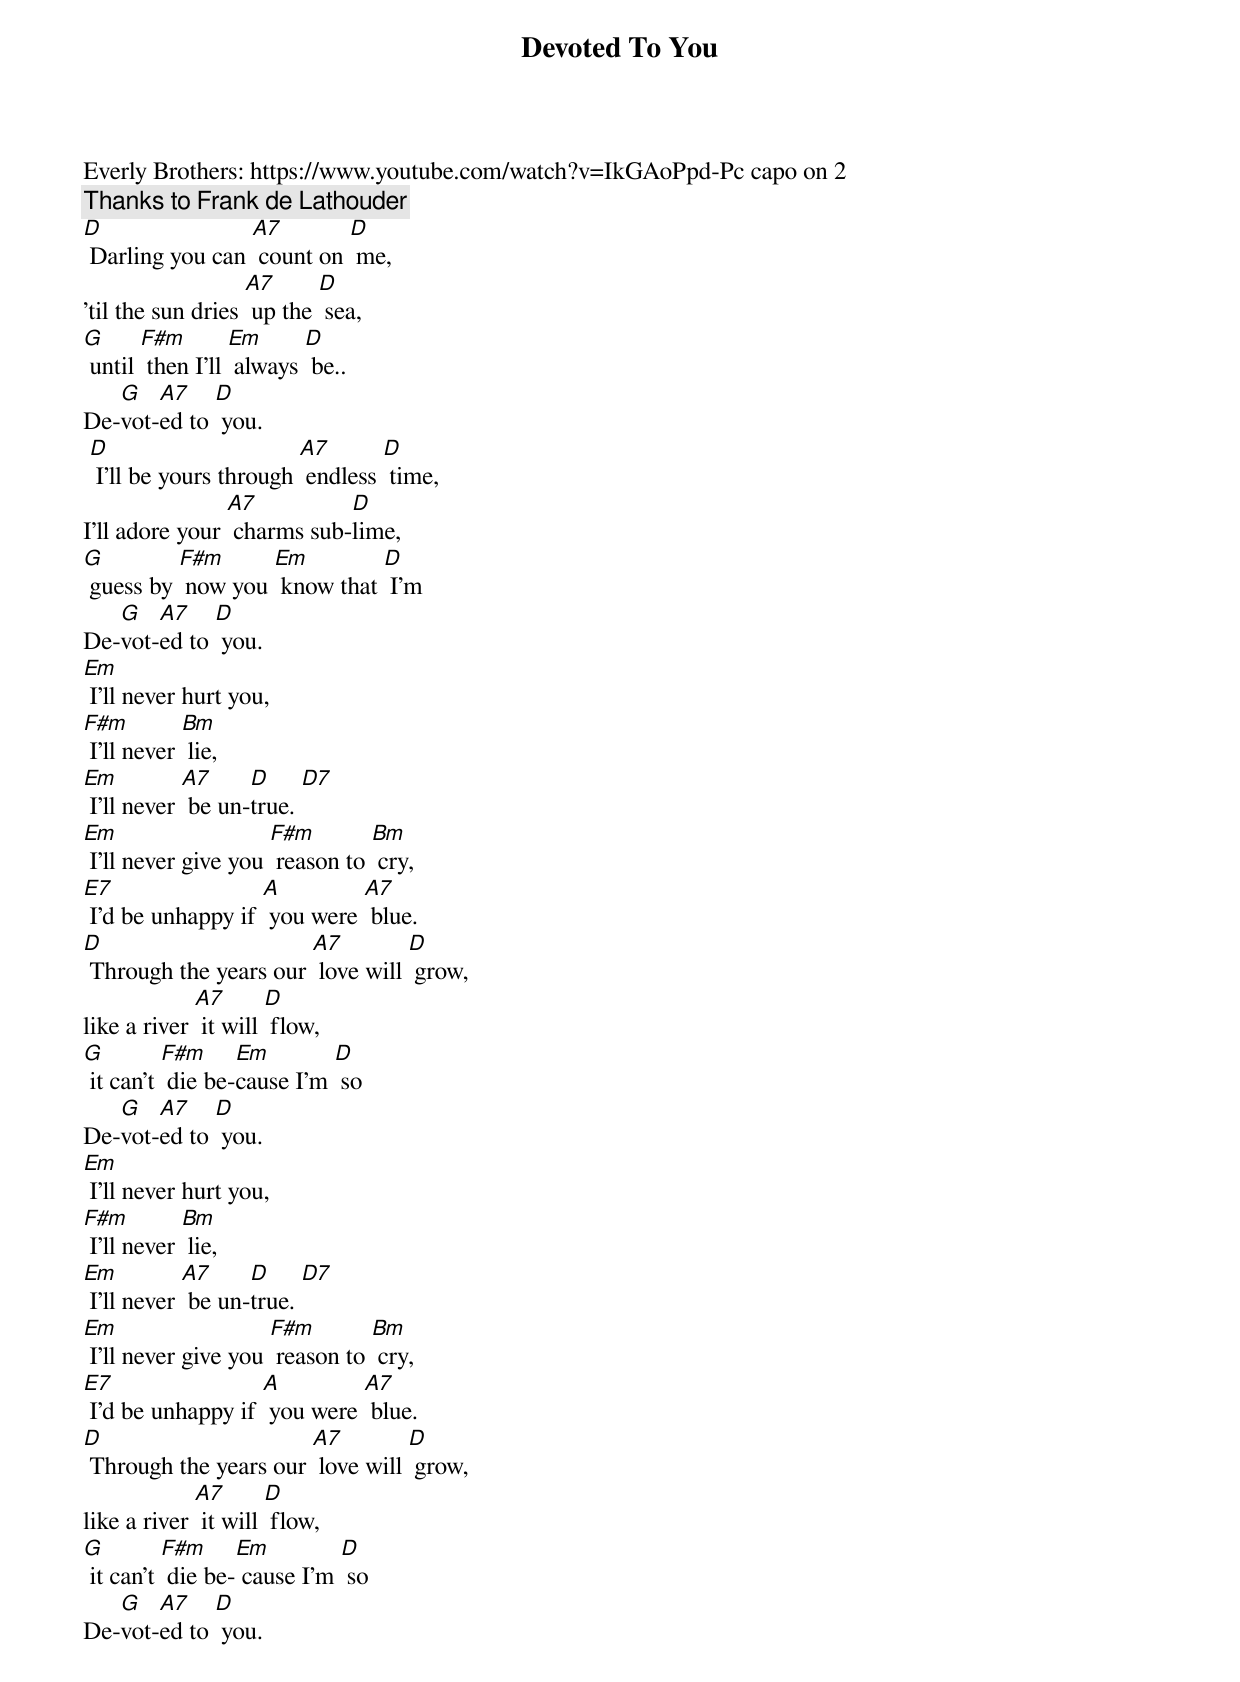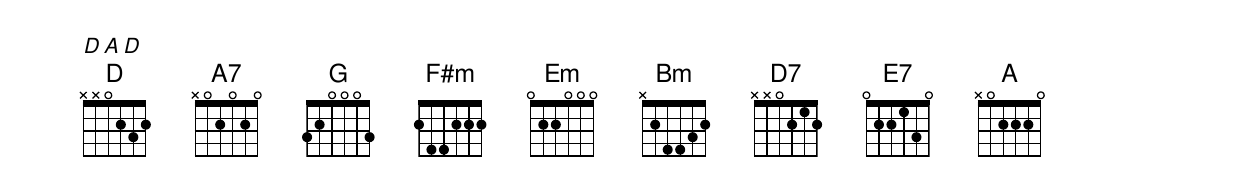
{t:Devoted To You}
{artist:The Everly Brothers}
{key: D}
Everly Brothers: https://www.youtube.com/watch?v=IkGAoPpd-Pc capo on 2
{c: Thanks to Frank de Lathouder}
[D] Darling you can [A7] count on [D] me,
'til the sun dries [A7] up the [D] sea,
[G] until [F#m] then I'll [Em] always [D] be..
De-[G]vot-[A7]ed to [D] you.
{c: }
 [D] I'll be yours through [A7] endless [D] time,
I'll adore your [A7] charms sub-[D]lime,
[G] guess by [F#m] now you [Em] know that [D] I'm
De-[G]vot-[A7]ed to [D] you.
{c: }
[Em] I'll never hurt you,
[F#m] I'll never [Bm] lie,
[Em] I'll never [A7] be un-[D]true. [D7]
[Em] I'll never give you [F#m] reason to [Bm] cry,
[E7] I'd be unhappy if [A] you were [A7] blue.
{c: }
[D] Through the years our [A7] love will [D] grow,
like a river [A7] it will [D] flow,
[G] it can't [F#m] die be-[Em]cause I'm [D] so
De-[G]vot-[A7]ed to [D] you.
{c: }
[Em] I'll never hurt you,
[F#m] I'll never [Bm] lie,
[Em] I'll never [A7] be un-[D]true. [D7]
[Em] I'll never give you [F#m] reason to [Bm] cry,
[E7] I'd be unhappy if [A] you were [A7] blue.
{c: }
[D] Through the years our [A7] love will [D] grow,
like a river [A7] it will [D] flow,
[G] it can't [F#m] die be-[Em] cause I'm [D] so
De-[G]vot-[A7]ed to [D] you.
{c: }
[D][A][D]
